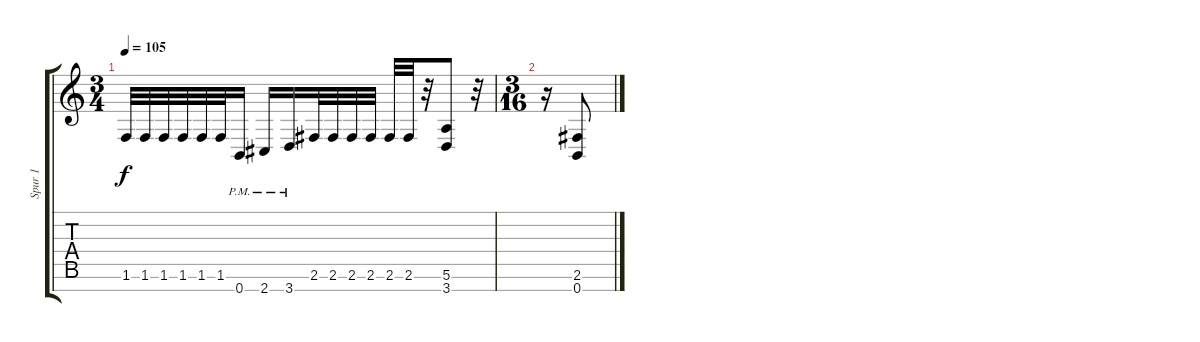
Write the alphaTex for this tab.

\track ("Spur 1" "Spur 1") {instrument distortionguitar}
\staff {score tabs}
\tuning (E4 B3 G3 D3 A2 E2 B1) {hide}
\ts (3 4)
\tempo 105
\clef g2
\ks c
1.6.32{dy f} 1.6.32 1.6.32 1.6.32 1.6.32 1.6.32 0.7{pm}.16 2.7{pm}.16 3.7{pm}.16 2.6.32 2.6.32 2.6.32 2.6.32 2.6.32 2.6.32 r.32 (5.6 3.7).8 r.32 |
\ts (3 16)
r.16 (2.6 0.7).8
